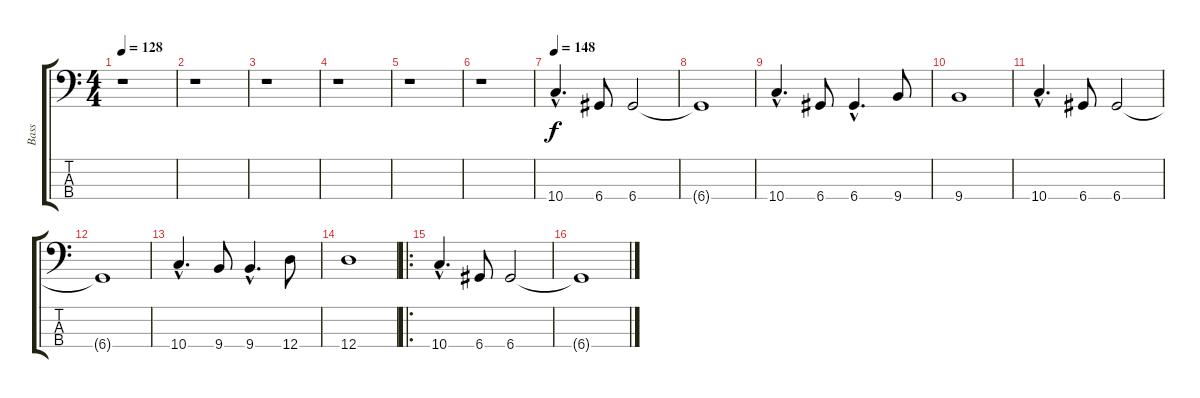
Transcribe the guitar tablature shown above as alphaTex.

\track ("Bass" "Bass") {instrument electricbassfinger}
\staff {score tabs}
\tuning (G2 D2 A1 D1) {hide}
\ts (4 4)
\tempo 128
\clef f4
\ks c
r.1{dy f} |
r.1 |
r.1 |
r.1 |
r.1 |
r.1 |
\tempo 148
10.4{hac}.4{d} 6.4.8 6.4.2 |
6.4{t}.1 |
10.4{hac}.4{d} 6.4.8 6.4{hac}.4{d} 9.4.8 |
9.4.1 |
10.4{hac}.4{d} 6.4.8 6.4.2 |
6.4{t}.1 |
10.4{hac}.4{d} 9.4.8 9.4{hac}.4{d} 12.4.8 |
12.4.1 |
\ro
10.4{hac}.4{d} 6.4.8 6.4.2 |
6.4{t}.1
